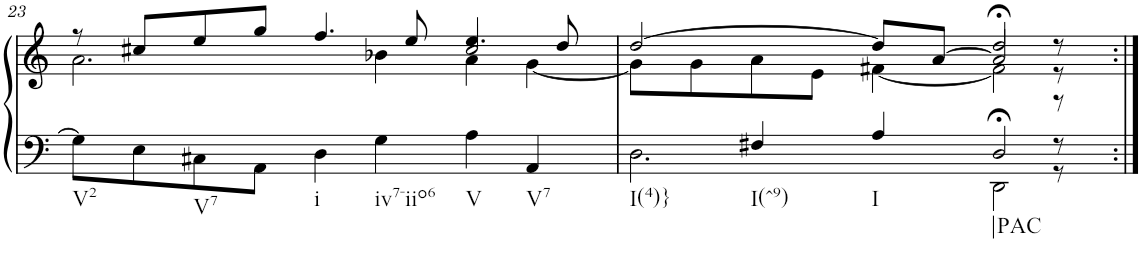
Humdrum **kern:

**kern	**kern
*part1	*part1
*staff2	*staff1
*I"Klavier linke Hand	*
!!LO:PB:g=z
*clefF4	*clefG2
*k[]	*k[]
*M3/2	*M3/2
=23	=23
*	*^
*	*	*^
!LO:TX:b:t=V2	!	!	!
8G\L]	8r	2.a\	1ryy
8E\	8cc#X/L	.	.
!LO:TX:b:t=V7	!	!	!
8C#X\	8ee/	.	.
8AA\J	8gg/J	.	.
!LO:TX:b:t=i	!	!	!
4D\	4.ff/	.	.
!LO:TX:b:t=iv7-iio6	!	!	!
4G\	.	4b-X\	.
.	8ee/	.	.
!LO:TX:b:t=V	!	!	!
4A\	4.ee/	4a\	2cc#/
!LO:TX:b:t=V7	!	!	!
4AA/	.	[4g\	.
.	8dd/	.	.
=24	=24	=24	=24
*^	*	*	*
!LO:TX:b:t=I(4)}	!	!	!	!
4ryy	2.D\	[2dd/	8g\L]	2.ryy
.	.	.	8g\	.
!LO:TX:b:t=I(^9)	!	!	!	!
4F#X/	.	.	8a\	.
.	.	.	8e\J	.
!LO:TX:b:t=I	!	!	!	!
4A/	.	8dd/L]	[4f#X\	.
.	.	[8a/J	.	.
!LO:TX:b:t=|PAC	!	!	!	!
2D;</	2DD\	2a;</]	2f#\]	2dd/
8r	8r	8r	8r	8r
*v	*v	*	*	*
*	*v	*v	*v
=:|!	=:|!
*-	*-
